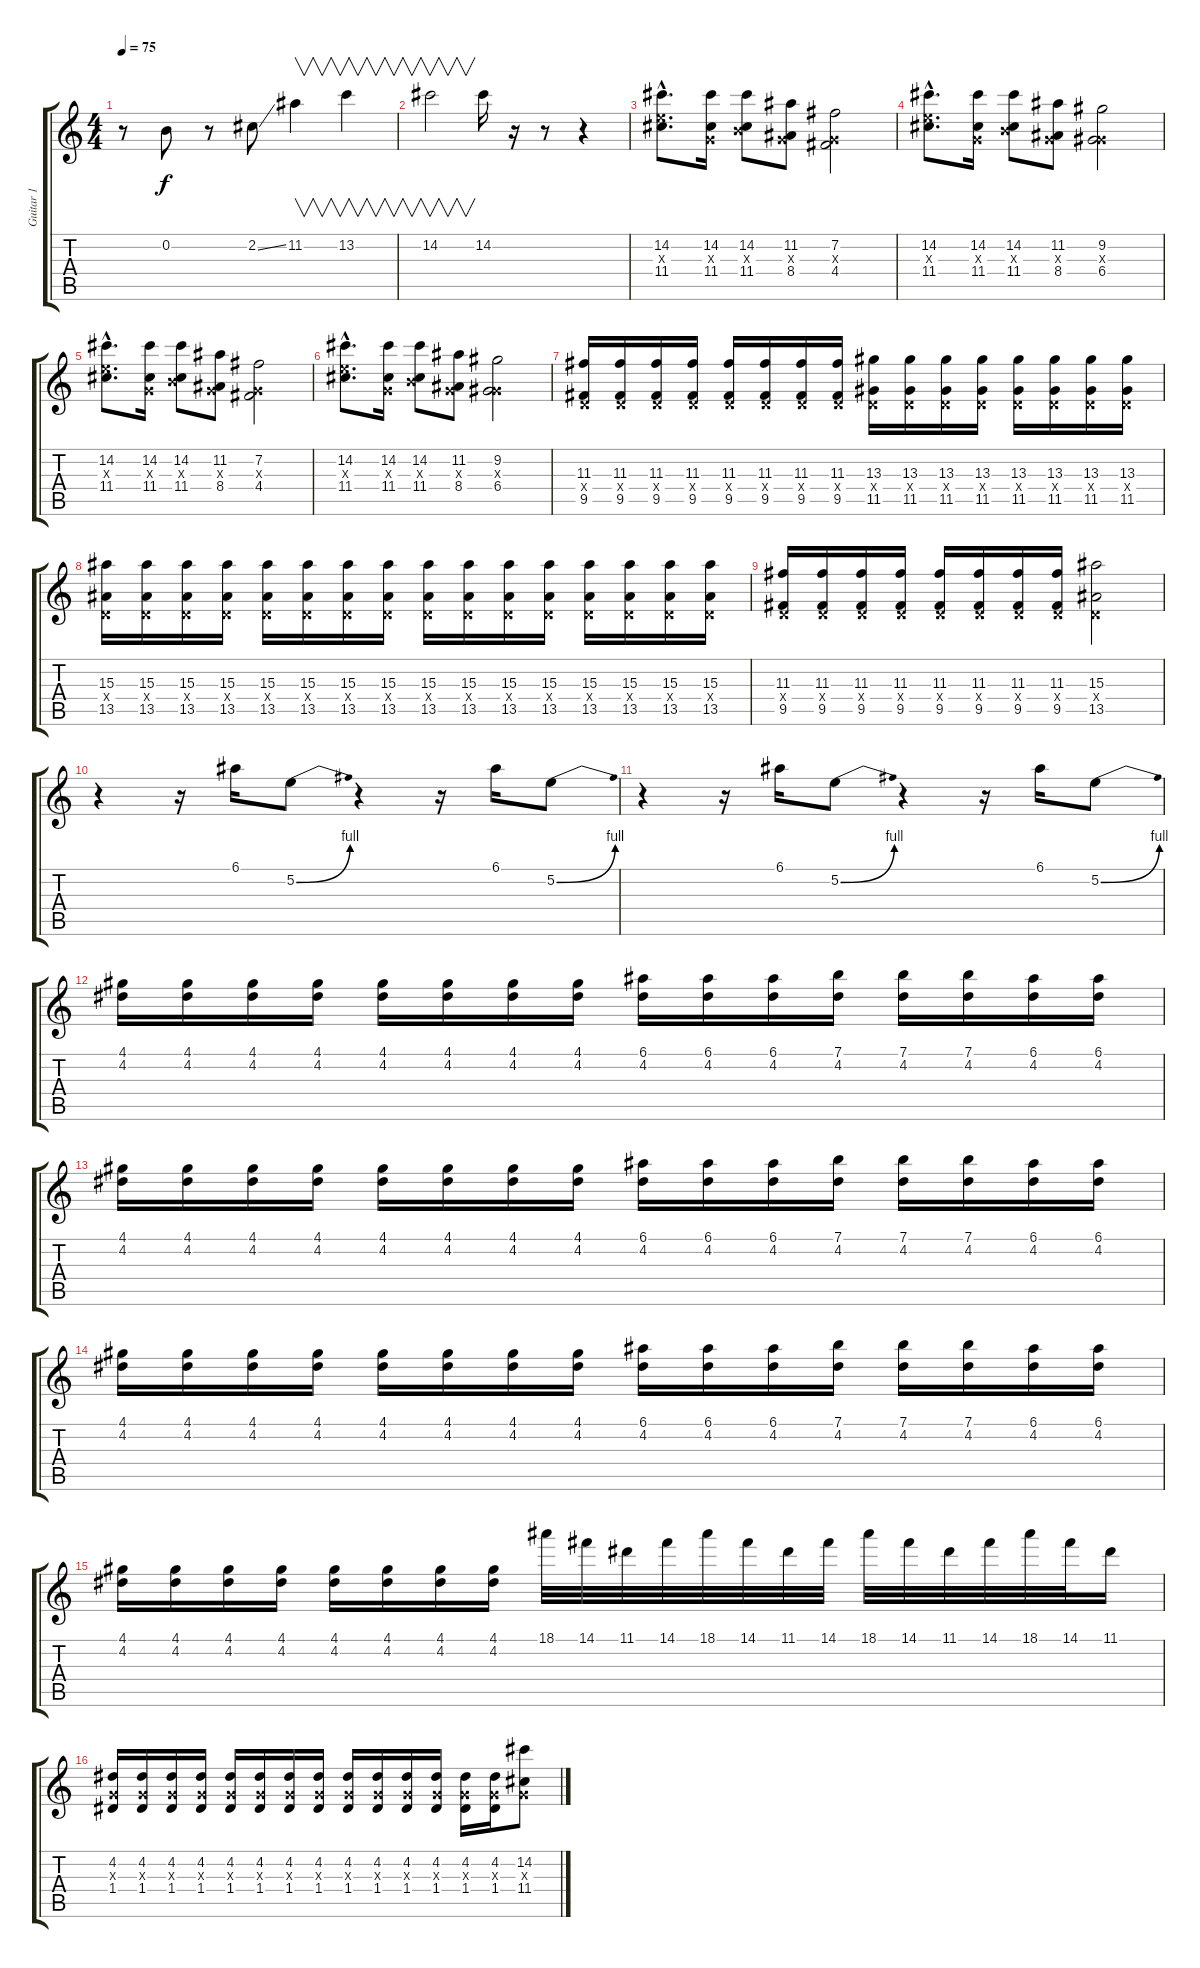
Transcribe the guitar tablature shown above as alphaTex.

\track ("Guitar 1" "Guitar 1") {instrument distortionguitar}
\staff {score tabs}
\tuning (E4 B3 G3 D3 A2 D2) {hide}
\ts (4 4)
\tempo 75
\clef g2
\ks c
r.8{dy f} 0.2.8 r.8 2.2{ss}.8 11.2.4{v} 13.2.4{v} |
14.2.2{v} 14.2.16 r.16 r.8 r.4 |
(14.2{hac} 9.3{hac x} 11.4{hac}).8{d} (14.2 0.3{x} 11.4).16 (14.2 4.3{x} 11.4).8 (11.2 0.3{x} 8.4).8 (7.2 0.3{x} 4.4).2 |
(14.2{hac} 9.3{hac x} 11.4{hac}).8{d} (14.2 0.3{x} 11.4).16 (14.2 4.3{x} 11.4).8 (11.2 0.3{x} 8.4).8 (9.2 0.3{x} 6.4).2 |
(14.2{hac} 9.3{hac x} 11.4{hac}).8{d} (14.2 0.3{x} 11.4).16 (14.2 4.3{x} 11.4).8 (11.2 0.3{x} 8.4).8 (7.2 0.3{x} 4.4).2 |
(14.2{hac} 9.3{hac x} 11.4{hac}).8{d} (14.2 0.3{x} 11.4).16 (14.2 4.3{x} 11.4).8 (11.2 0.3{x} 8.4).8 (9.2 0.3{x} 6.4).2 |
(11.3 0.4{x} 9.5).16 (11.3 0.4{x} 9.5).16 (11.3 0.4{x} 9.5).16 (11.3 0.4{x} 9.5).16 (11.3 0.4{x} 9.5).16 (11.3 0.4{x} 9.5).16 (11.3 0.4{x} 9.5).16 (11.3 0.4{x} 9.5).16 (13.3 0.4{x} 11.5).16 (13.3 0.4{x} 11.5).16 (13.3 0.4{x} 11.5).16 (13.3 0.4{x} 11.5).16 (13.3 0.4{x} 11.5).16 (13.3 0.4{x} 11.5).16 (13.3 0.4{x} 11.5).16 (13.3 0.4{x} 11.5).16 |
(15.3 0.4{x} 13.5).16 (15.3 0.4{x} 13.5).16 (15.3 0.4{x} 13.5).16 (15.3 0.4{x} 13.5).16 (15.3 0.4{x} 13.5).16 (15.3 0.4{x} 13.5).16 (15.3 0.4{x} 13.5).16 (15.3 0.4{x} 13.5).16 (15.3 0.4{x} 13.5).16 (15.3 0.4{x} 13.5).16 (15.3 0.4{x} 13.5).16 (15.3 0.4{x} 13.5).16 (15.3 0.4{x} 13.5).16 (15.3 0.4{x} 13.5).16 (15.3 0.4{x} 13.5).16 (15.3 0.4{x} 13.5).16 |
(11.3 0.4{x} 9.5).16 (11.3 0.4{x} 9.5).16 (11.3 0.4{x} 9.5).16 (11.3 0.4{x} 9.5).16 (11.3 0.4{x} 9.5).16 (11.3 0.4{x} 9.5).16 (11.3 0.4{x} 9.5).16 (11.3 0.4{x} 9.5).16 (15.3 0.4{x} 13.5).2 |
r.4 r.16 6.1.16 5.2{be (bend 0 0 60 4)}.8 r.4 r.16 6.1.16 5.2{be (bend 0 0 60 4)}.8 |
r.4 r.16 6.1.16 5.2{be (bend 0 0 60 4)}.8 r.4 r.16 6.1.16 5.2{be (bend 0 0 60 4)}.8 |
(4.1 4.2).16 (4.1 4.2).16 (4.1 4.2).16 (4.1 4.2).16 (4.1 4.2).16 (4.1 4.2).16 (4.1 4.2).16 (4.1 4.2).16 (6.1 4.2).16 (6.1 4.2).16 (6.1 4.2).16 (7.1 4.2).16 (7.1 4.2).16 (7.1 4.2).16 (6.1 4.2).16 (6.1 4.2).16 |
(4.1 4.2).16 (4.1 4.2).16 (4.1 4.2).16 (4.1 4.2).16 (4.1 4.2).16 (4.1 4.2).16 (4.1 4.2).16 (4.1 4.2).16 (6.1 4.2).16 (6.1 4.2).16 (6.1 4.2).16 (7.1 4.2).16 (7.1 4.2).16 (7.1 4.2).16 (6.1 4.2).16 (6.1 4.2).16 |
(4.1 4.2).16 (4.1 4.2).16 (4.1 4.2).16 (4.1 4.2).16 (4.1 4.2).16 (4.1 4.2).16 (4.1 4.2).16 (4.1 4.2).16 (6.1 4.2).16 (6.1 4.2).16 (6.1 4.2).16 (7.1 4.2).16 (7.1 4.2).16 (7.1 4.2).16 (6.1 4.2).16 (6.1 4.2).16 |
(4.1 4.2).16 (4.1 4.2).16 (4.1 4.2).16 (4.1 4.2).16 (4.1 4.2).16 (4.1 4.2).16 (4.1 4.2).16 (4.1 4.2).16 18.1.32 14.1.32 11.1.32 14.1.32 18.1.32 14.1.32 11.1.32 14.1.32 18.1.32 14.1.32 11.1.32 14.1.32 18.1.32 14.1.32 11.1.16 |
(4.2 0.3{x} 1.4).16 (4.2 0.3{x} 1.4).16 (4.2 0.3{x} 1.4).16 (4.2 0.3{x} 1.4).16 (4.2 0.3{x} 1.4).16 (4.2 0.3{x} 1.4).16 (4.2 0.3{x} 1.4).16 (4.2 0.3{x} 1.4).16 (4.2 0.3{x} 1.4).16 (4.2 0.3{x} 1.4).16 (4.2 0.3{x} 1.4).16 (4.2 0.3{x} 1.4).16 (4.2 0.3{x} 1.4).16 (4.2 0.3{x} 1.4).16 (14.2 0.3{x} 11.4).8
